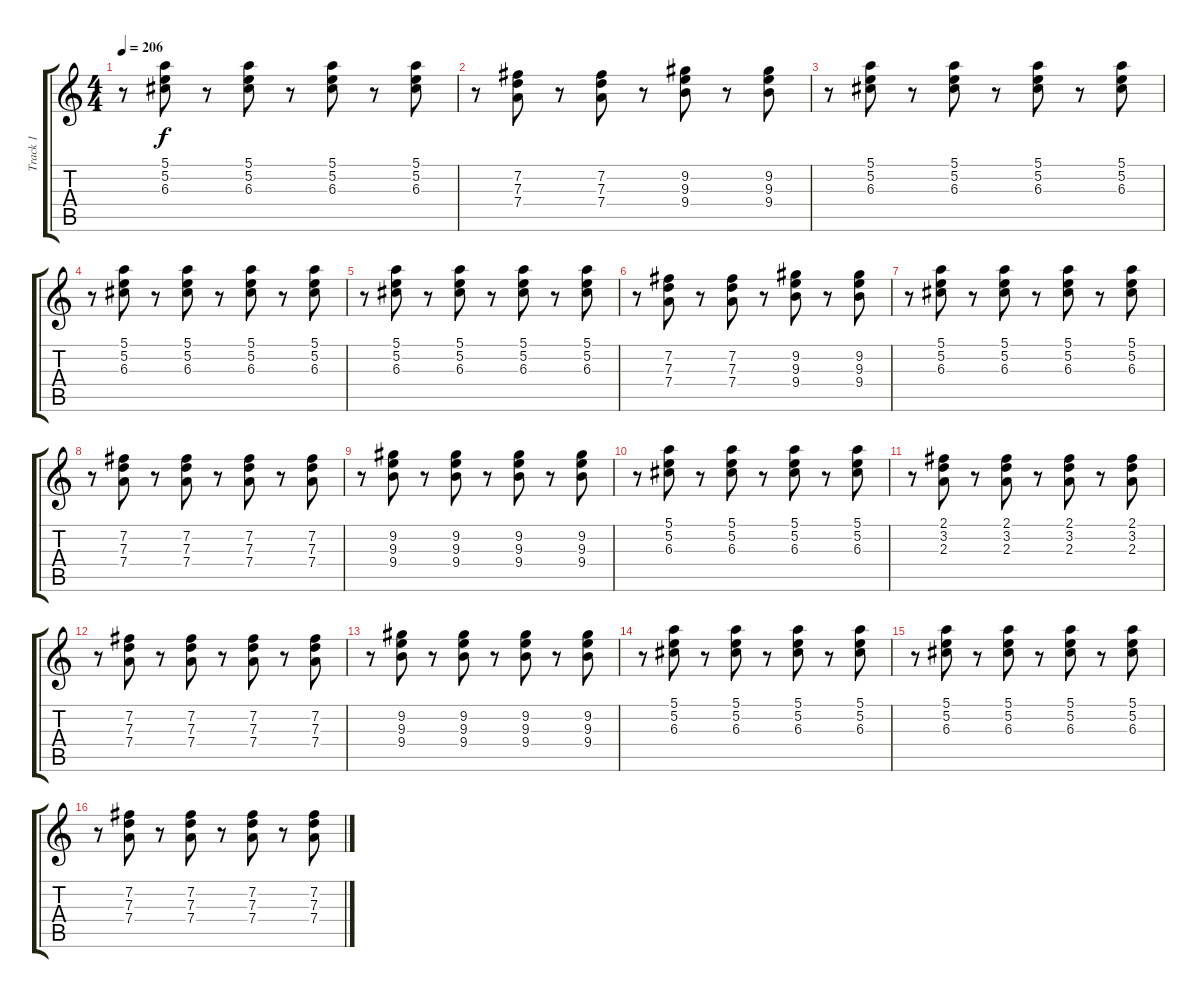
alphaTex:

\track ("Track 1" "Track 1") {instrument distortionguitar}
\staff {score tabs}
\tuning (E4 B3 G3 D3 A2 E2) {hide}
\ts (4 4)
\tempo 206
\clef g2
\ks c
r.8{dy f} (5.1 5.2 6.3).8 r.8 (5.1 5.2 6.3).8 r.8 (5.1 5.2 6.3).8 r.8 (5.1 5.2 6.3).8 |
r.8 (7.2 7.3 7.4).8 r.8 (7.2 7.3 7.4).8 r.8 (9.2 9.3 9.4).8 r.8 (9.2 9.3 9.4).8 |
r.8 (5.1 5.2 6.3).8 r.8 (5.1 5.2 6.3).8 r.8 (5.1 5.2 6.3).8 r.8 (5.1 5.2 6.3).8 |
r.8 (5.1 5.2 6.3).8 r.8 (5.1 5.2 6.3).8 r.8 (5.1 5.2 6.3).8 r.8 (5.1 5.2 6.3).8 |
r.8 (5.1 5.2 6.3).8 r.8 (5.1 5.2 6.3).8 r.8 (5.1 5.2 6.3).8 r.8 (5.1 5.2 6.3).8 |
r.8 (7.2 7.3 7.4).8 r.8 (7.2 7.3 7.4).8 r.8 (9.2 9.3 9.4).8 r.8 (9.2 9.3 9.4).8 |
r.8 (5.1 5.2 6.3).8 r.8 (5.1 5.2 6.3).8 r.8 (5.1 5.2 6.3).8 r.8 (5.1 5.2 6.3).8 |
r.8 (7.2 7.3 7.4).8 r.8 (7.2 7.3 7.4).8 r.8 (7.2 7.3 7.4).8 r.8 (7.2 7.3 7.4).8 |
r.8 (9.2 9.3 9.4).8 r.8 (9.2 9.3 9.4).8 r.8 (9.2 9.3 9.4).8 r.8 (9.2 9.3 9.4).8 |
r.8 (5.1 5.2 6.3).8 r.8 (5.1 5.2 6.3).8 r.8 (5.1 5.2 6.3).8 r.8 (5.1 5.2 6.3).8 |
r.8 (2.1 3.2 2.3).8 r.8 (2.1 3.2 2.3).8 r.8 (2.1 3.2 2.3).8 r.8 (2.1 3.2 2.3).8 |
r.8 (7.2 7.3 7.4).8 r.8 (7.2 7.3 7.4).8 r.8 (7.2 7.3 7.4).8 r.8 (7.2 7.3 7.4).8 |
r.8 (9.2 9.3 9.4).8 r.8 (9.2 9.3 9.4).8 r.8 (9.2 9.3 9.4).8 r.8 (9.2 9.3 9.4).8 |
r.8 (5.1 5.2 6.3).8 r.8 (5.1 5.2 6.3).8 r.8 (5.1 5.2 6.3).8 r.8 (5.1 5.2 6.3).8 |
r.8 (5.1 5.2 6.3).8 r.8 (5.1 5.2 6.3).8 r.8 (5.1 5.2 6.3).8 r.8 (5.1 5.2 6.3).8 |
r.8 (7.2 7.3 7.4).8 r.8 (7.2 7.3 7.4).8 r.8 (7.2 7.3 7.4).8 r.8 (7.2 7.3 7.4).8
